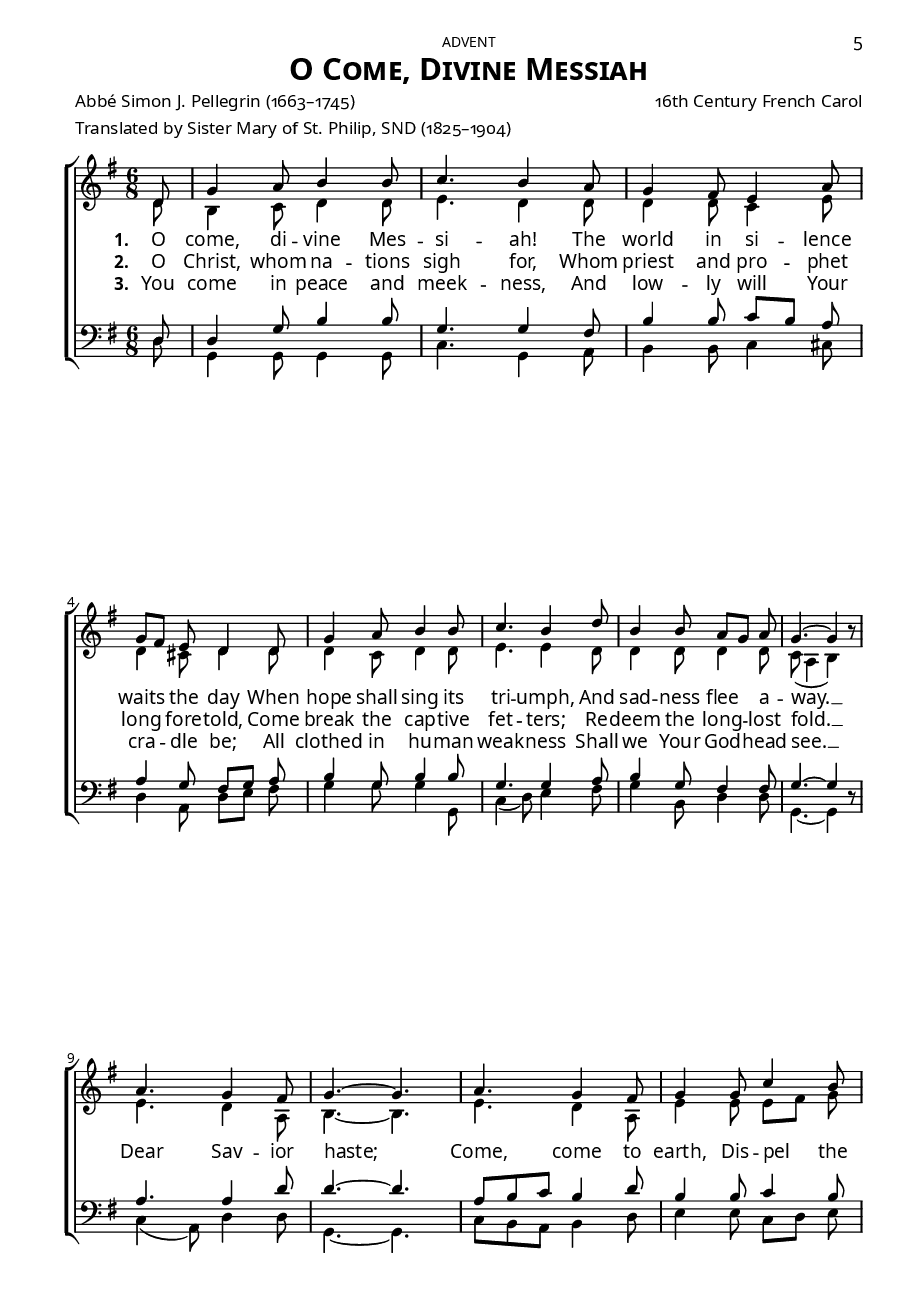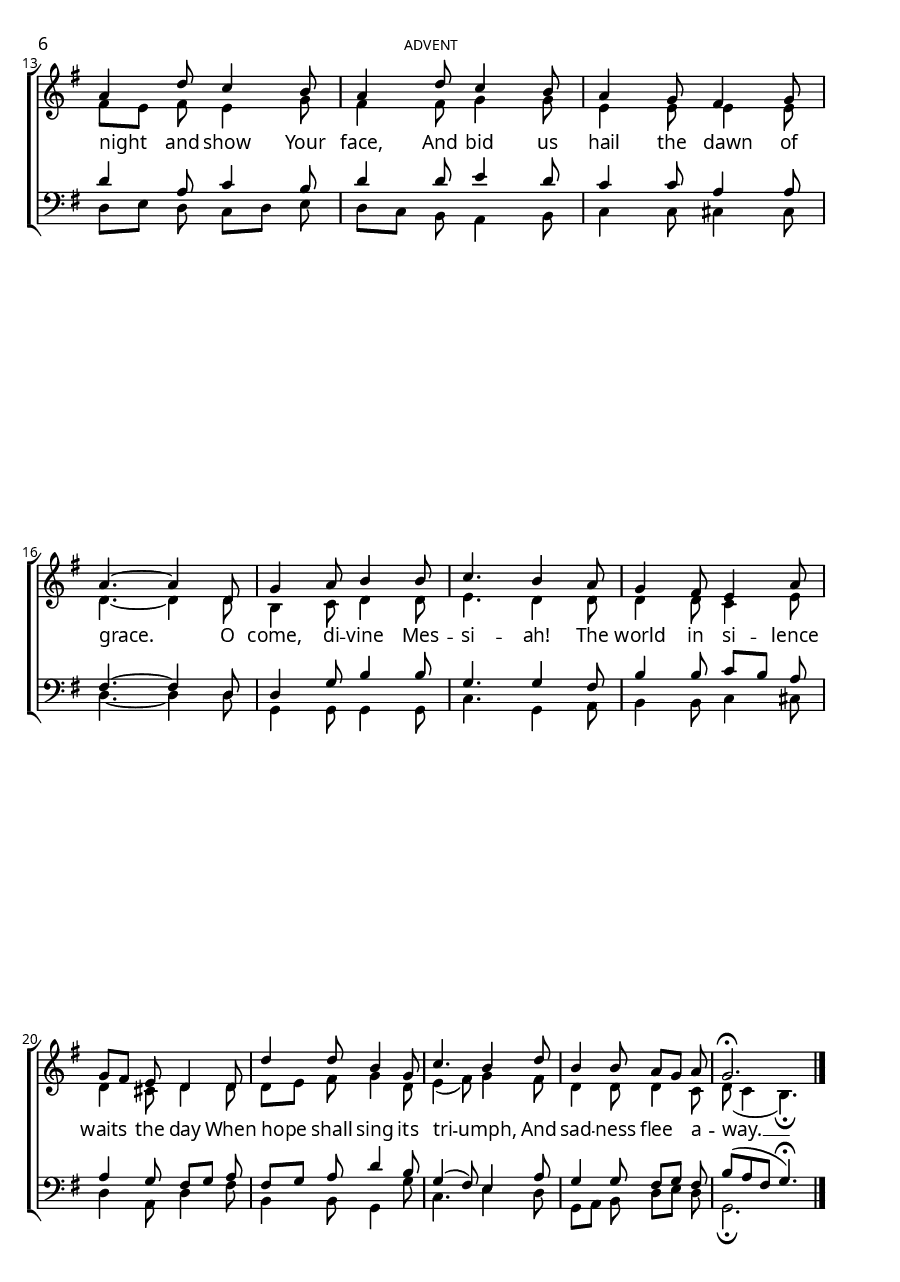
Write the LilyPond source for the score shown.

\version "2.14.2"
\include "util.ly"
#(set-global-staff-size 15) \paper{ #(define fonts (make-pango-font-tree "GoudyOlSt BT" "Garamond Premier Pro" "Garamond Premier Pro" (/ 15 20))) }
\header {
  title = \markup{\override #'(font-name . "Garamond Premier Pro Semibold"){ \abs-fontsize #15 \smallCapsOldStyle"O Come, Divine Messiah"}}
  poet = \markup\oldStyleNum"Abbé Simon J. Pellegrin (1663–1745)"
  meter = \markup\oldStyleNum"Translated by Sister Mary of St. Philip, SND (1825–1904)"
  composer = \markup\oldStyleNum"16th Century French Carol"
  %arranger = \markup\oldStyleNum"Edited by Benjamin Bloomfield (1984–)"
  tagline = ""
}
\paper {
  %print-all-headers = ##f
  paper-height = 9\in
  paper-width = 6\in
  indent = 0\in
  %system-system-spacing = #'((basic-distance . 10) (padding . 0))
  system-system-spacing =
    #'((basic-distance . 0)
       (minimum-distance . 0)
       (padding . -5)
       (stretchability . 100))
  ragged-last-bottom = ##f
  ragged-bottom = ##f
  two-sided = ##t
  inner-margin = 0.5\in
  outer-margin = 0.25\in
  top-margin = 0.25\in
  bottom-margin = 0.25\in
  first-page-number = #005
  print-first-page-number = ##t
  headerLine = \markup{\override #'(font-name . "Garamond Premier Pro") \smallCaps advent}
  oddHeaderMarkup = \markup\fill-line{
     \override #'(font-name . "Garamond Premier Pro")\abs-fontsize #8.5
     \combine 
        \fill-line{"" \on-the-fly #print-page-number-check-first
        \oldStylePageNum""
        }
        \fill-line{\headerLine}
  }
  evenHeaderMarkup = \markup {
     \override #'(font-name . "Garamond Premier Pro")\abs-fontsize #8.5
     \combine
        \on-the-fly #print-page-number-check-first
        \oldStylePageNum""
        \fill-line{\headerLine}
  }
}
global = {
  \key g \major
  \time 6/8
  \autoBeamOff
  \override DynamicLineSpanner #'staff-padding = #0.0
  \override DynamicLineSpanner #'Y-extent = #'(-1 . 1)
}

sopMusic = \relative c' {
  \partial 8 d8 |
  g4 a8 b4 b8 |
  c4. b4 a8 |
  g4 fis8 e4 a8 |
  g[ fis] e d4 d8 |
  g4 a8 b4 b8 |
  
  c4. b4 d8 |
  b4 b8 a[ g] a |
  g4.~ g4 b8\rest | \break
  a4. g4 fis8 |
  g4.~ g4. |
  a4. g4 fis8 |
  
  g4 g8 c4 b8 |
  a4 d8 c4 b8 |
  a4 d8 c4 b8 |
  a4 g8 fis4 g8 |
  a4.~ a4 d,8 |
  g4 a8 b4 b8 |
  
  c4. b4 a8 |
  g4 fis8 e4 a8 |
  g[ fis] e d4 d8 |
  d'4 d8 b4 g8 |
  
  c4. b4 d8 |
  b4 b8 a[ g] a |
  g2.^\fermata \bar "|."
}
sopWords = \lyricmode {
  
}

altoMusic = \relative c' {
  d8 |
  b4 c8 d4 d8 |
  e4. d4 d8 |
  d4 d8 c4 e8 |
  d4 cis8 d4 d8 |
  d4 c8 d4 d8 |
  
  e4. e4 d8 |
  d4 d8 d4 d8 |
  c( a4 b4) s8 |
  e4. d4 a8 |
  b4.~ b4. |
  e4. d4 a8 |
  
  e'4 e8 e[ fis] g |
  fis[ e] fis e4 g8 |
  fis4 fis8 g4 g8 |
  e4 e8 e4 e8 |
  d4.~ d4 d8 |
  b4 c8 d4 d8 |
  
  e4. d4 d8 |
  d4 d8 c4 e8 |
  d4 cis8 d4 d8 |
  d[ e] fis g4 d8 |
  
  e4( fis8) g4 fis8 |
  d4 d8 d4 c8 |
  d8( c4 b4.)\fermata \bar "|."
}
altoWords = \lyricmode {
  \dropLyricsVII
  \set stanza = #"1. "
  O come, di -- vine Mes -- si -- ah!
  The world in si -- lence waits the day
  When hope shall sing its tri -- umph,
  And sad -- ness flee a -- way. __
  
  \dropLyricsV
  Dear Sav -- ior haste;
  Come, come to earth,
  Dis -- pel the night and show Your face,
  And bid us hail the dawn of grace.

  O come, di -- vine Mes -- si -- ah!
  The world in si -- lence
  \break
  \dropLyricsVII
  waits the day
  When hope shall sing its tri -- umph,
  And sad -- ness flee a -- way. __
}
altoWordsII = \lyricmode {
  \dropLyricsVII
%\markup\italic
  \set stanza = #"2. "
  O Christ, whom na -- tions sigh for,
  Whom priest and pro -- phet long fore -- told,
  Come break the cap -- tive fet -- ters;
  Re -- deem the long -- lost fold. __
}
altoWordsIII = \lyricmode {
  \dropLyricsVII
  \set stanza = #"3. "
  You come in peace and meek -- ness,
  And low -- ly will Your cra -- dle be;
  All clothed in hu -- man weak -- ness
  Shall we Your God -- head see. __
}
altoWordsIV = \lyricmode {
  \set stanza = #"4. "
  \set ignoreMelismata = ##t
}
altoWordsV = \lyricmode {
  \set stanza = #"5. "
  \set ignoreMelismata = ##t
}
altoWordsVI = \lyricmode {
  \set stanza = #"6. "
  \set ignoreMelismata = ##t
}
tenorMusic = \relative c {
  d8 |
  d4 g8 b4 b8 |
  g4. g4 fis8 |
  b4 b8 c[ b] a |
  a4 g8 fis[ g] a |
  b4 g8 b4 b8 |
  
  g4. g4 a8 |
  b4 g8 fis4 fis8 |
  g4.~ g4 s8 |
  a4. a4 d8 |
  d4.~ d4. |
  a8[ b c] b4 d8 |
  
  b4 b8 c4 b8 |
  d4 a8 c4 b8 |
  d4 d8 e4 d8 |
  c4 c8 a4 a8 |
  fis4.~ fis4 d8 |
  d4 g8 b4 b8 |
  
  g4. g4 fis8 |
  b4 b8 c[ b] a |
  a4 g8 fis[ g] a |
  fis[ g] a d4 b8 |
  
  g4( fis8) e4 a8 |
  g4 g8 fis[ g] fis |
  b([ a8 fis] g4.)^\fermata \bar "|."
}
tenorWords = \lyricmode {

}

bassMusic = \relative c {
  d8 |
  g,4 g8 g4 g8 |
  c4. g4 a8 |
  b4 b8 c4 cis8 |
  d4 a8 d[ e] fis |
  g4 g8 g4 g,8 |
  
  c4( d8) e4 fis8 |
  g4 b,8 d4 d8 |
  g,4.~ g4 d'8\rest |
  c4( a8) d4 d8 |
  g,4.~ g4. |
  c8[ b a] b4 d8 |
  
  e4 e8 c[ d] e |
  d[ e] d c[ d] e |
  d[ c] b a4 b8 |
  c4 c8 cis4 cis8 |
  d4.~ d4 d8 |
  g,4 g8 g4 g8 |
  
  c4. g4 a8 |
  b4 b8 c4 cis8 |
  d4 a8 d4 fis8 |
  b,4 b8 g4 g'8 |
  
  c,4. e4 d8 |
  g,8[ a] b d8[ e] d |
  g,2._\fermata \bar "|."
}
bassWords = \lyricmode {

}

pianoRH = \relative c' {
  
}
pianoLH = \relative c' {
  
}

\score {
  <<
   \new ChoirStaff <<
    \new Staff = women <<
      \new Voice = "sopranos" { \voiceOne << \global \sopMusic >> }
      \new Voice = "altos" { \voiceTwo << \global \altoMusic >> }
    >>
    \new Lyrics \with { alignAboveContext = #"women" \override VerticalAxisGroup #'nonstaff-relatedstaff-spacing = #'((basic-distance . 1))} \lyricsto "sopranos" \sopWords
    \new Lyrics = "altosVI"  \with { alignBelowContext = #"women" \override VerticalAxisGroup #'nonstaff-relatedstaff-spacing = #'((basic-distance . 1)) } \lyricsto "altos" \altoWordsVI
    \new Lyrics = "altosV"  \with { alignBelowContext = #"women" \override VerticalAxisGroup #'nonstaff-relatedstaff-spacing = #'((basic-distance . 1)) } \lyricsto "altos" \altoWordsV
    \new Lyrics = "altosIV"  \with { alignBelowContext = #"women" \override VerticalAxisGroup #'nonstaff-relatedstaff-spacing = #'((basic-distance . 1)) } \lyricsto "altos" \altoWordsIV
    \new Lyrics = "altosIII"  \with { alignBelowContext = #"women" \override VerticalAxisGroup #'nonstaff-relatedstaff-spacing = #'((basic-distance . 1)) } \lyricsto "altos" \altoWordsIII
    \new Lyrics = "altosII"  \with { alignBelowContext = #"women" \override VerticalAxisGroup #'nonstaff-relatedstaff-spacing = #'((basic-distance . 1)) } \lyricsto "altos" \altoWordsII
    \new Lyrics = "altos"  \with { alignBelowContext = #"women" \override VerticalAxisGroup #'nonstaff-relatedstaff-spacing = #'((basic-distance . 1)) } \lyricsto "altos" \altoWords
   \new Staff = men <<
      \clef bass
      \new Voice = "tenors" { \voiceOne << \global \tenorMusic >> }
      \new Voice = "basses" { \voiceTwo << \global \bassMusic >> }
    >>
    \new Lyrics \with { alignAboveContext = #"men" \override VerticalAxisGroup #'nonstaff-relatedstaff-spacing = #'((basic-distance . 1)) } \lyricsto "tenors" \tenorWords
    \new Lyrics \with { alignBelowContext = #"men" \override VerticalAxisGroup #'nonstaff-relatedstaff-spacing = #'((basic-distance . 1)) } \lyricsto "basses" \bassWords
  >>
%    \new PianoStaff << \new Staff { \new Voice { \pianoRH } } \new Staff { \clef "bass" \pianoLH } >>
  >>
  \layout {
    \context {
      \Score
      %\override SpacingSpanner #'base-shortest-duration = #(ly:make-moment 1 8)
      %\override SpacingSpanner #'common-shortest-duration = #(ly:make-moment 1 4)
    }
    \context {
      % Remove all empty staves
      % \Staff \RemoveEmptyStaves \override VerticalAxisGroup #'remove-first = ##t
    }
  }
  \midi {
    %\tempo 4 = 90
    \set Staff.midiInstrument = "flute"
  
    \context {
      \Voice
      \remove "Dynamic_performer"
    }
  }
}
